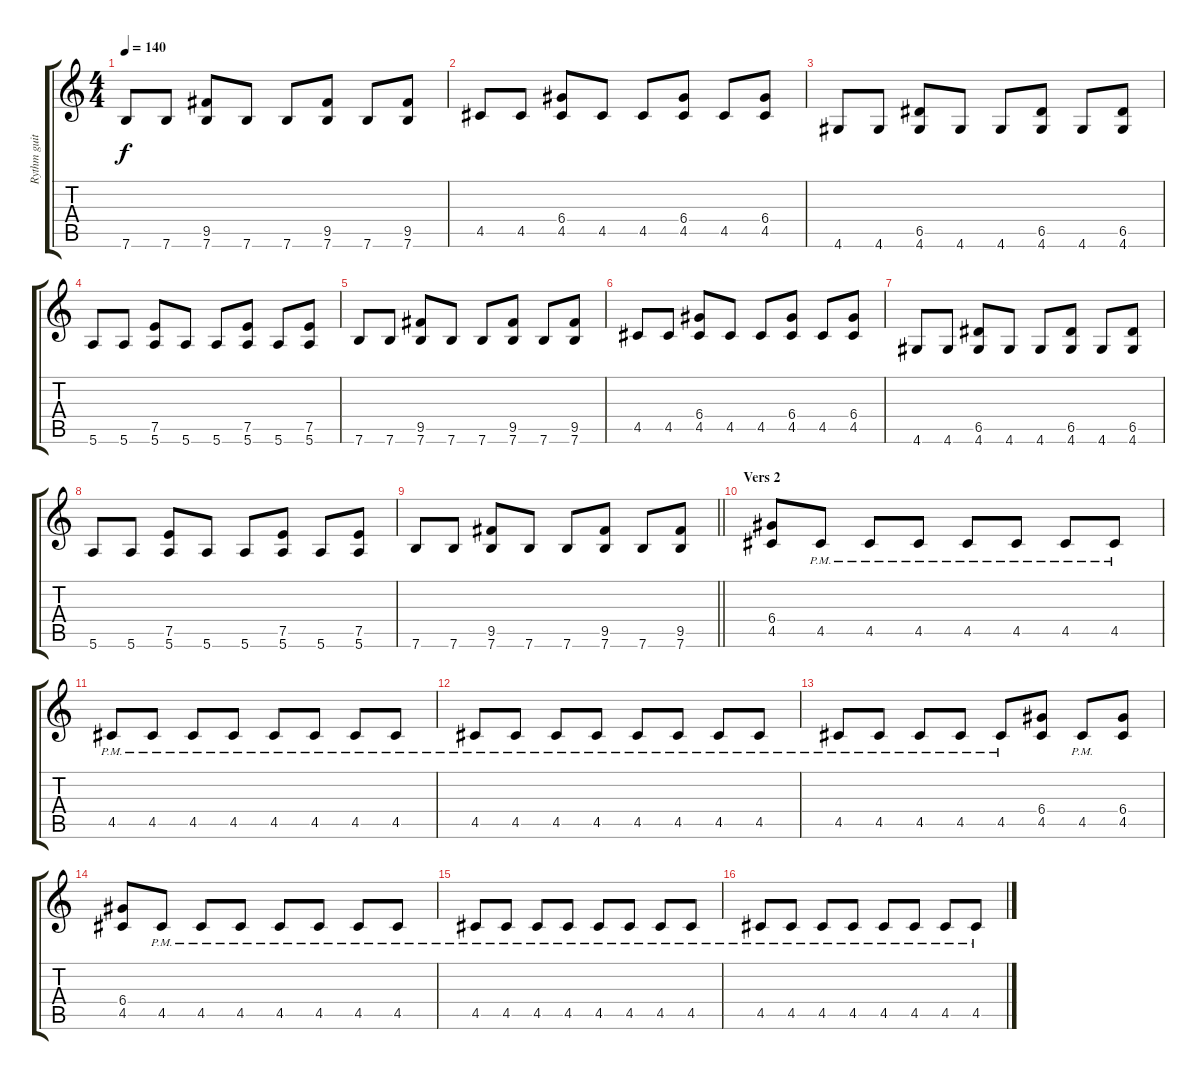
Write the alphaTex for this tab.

\track ("Rythm guitar" "Rythm guit") {instrument distortionguitar}
\staff {score tabs}
\tuning (E4 B3 G3 D3 A2 E2) {hide}
\ts (4 4)
\tempo 140
\clef g2
\ks c
7.6.8{dy f} 7.6.8 (9.5 7.6).8 7.6.8 7.6.8 (9.5 7.6).8 7.6.8 (9.5 7.6).8 |
4.5.8 4.5.8 (6.4 4.5).8 4.5.8 4.5.8 (6.4 4.5).8 4.5.8 (6.4 4.5).8 |
4.6.8 4.6.8 (6.5 4.6).8 4.6.8 4.6.8 (6.5 4.6).8 4.6.8 (6.5 4.6).8 |
5.6.8 5.6.8 (7.5 5.6).8 5.6.8 5.6.8 (7.5 5.6).8 5.6.8 (7.5 5.6).8 |
7.6.8 7.6.8 (9.5 7.6).8 7.6.8 7.6.8 (9.5 7.6).8 7.6.8 (9.5 7.6).8 |
4.5.8 4.5.8 (6.4 4.5).8 4.5.8 4.5.8 (6.4 4.5).8 4.5.8 (6.4 4.5).8 |
4.6.8 4.6.8 (6.5 4.6).8 4.6.8 4.6.8 (6.5 4.6).8 4.6.8 (6.5 4.6).8 |
5.6.8 5.6.8 (7.5 5.6).8 5.6.8 5.6.8 (7.5 5.6).8 5.6.8 (7.5 5.6).8 |
\barLineRight lightlight
7.6.8 7.6.8 (9.5 7.6).8 7.6.8 7.6.8 (9.5 7.6).8 7.6.8 (9.5 7.6).8 |
\section ("" "Vers 2")
(6.4 4.5).8 4.5{pm}.8 4.5{pm}.8 4.5{pm}.8 4.5{pm}.8 4.5{pm}.8 4.5{pm}.8 4.5{pm}.8 |
4.5{pm}.8 4.5{pm}.8 4.5{pm}.8 4.5{pm}.8 4.5{pm}.8 4.5{pm}.8 4.5{pm}.8 4.5{pm}.8 |
4.5{pm}.8 4.5{pm}.8 4.5{pm}.8 4.5{pm}.8 4.5{pm}.8 4.5{pm}.8 4.5{pm}.8 4.5{pm}.8 |
4.5{pm}.8 4.5{pm}.8 4.5{pm}.8 4.5{pm}.8 4.5{pm}.8 (6.4 4.5).8 4.5{pm}.8 (6.4 4.5).8 |
(6.4 4.5).8 4.5{pm}.8 4.5{pm}.8 4.5{pm}.8 4.5{pm}.8 4.5{pm}.8 4.5{pm}.8 4.5{pm}.8 |
4.5{pm}.8 4.5{pm}.8 4.5{pm}.8 4.5{pm}.8 4.5{pm}.8 4.5{pm}.8 4.5{pm}.8 4.5{pm}.8 |
4.5{pm}.8 4.5{pm}.8 4.5{pm}.8 4.5{pm}.8 4.5{pm}.8 4.5{pm}.8 4.5{pm}.8 4.5{pm}.8
